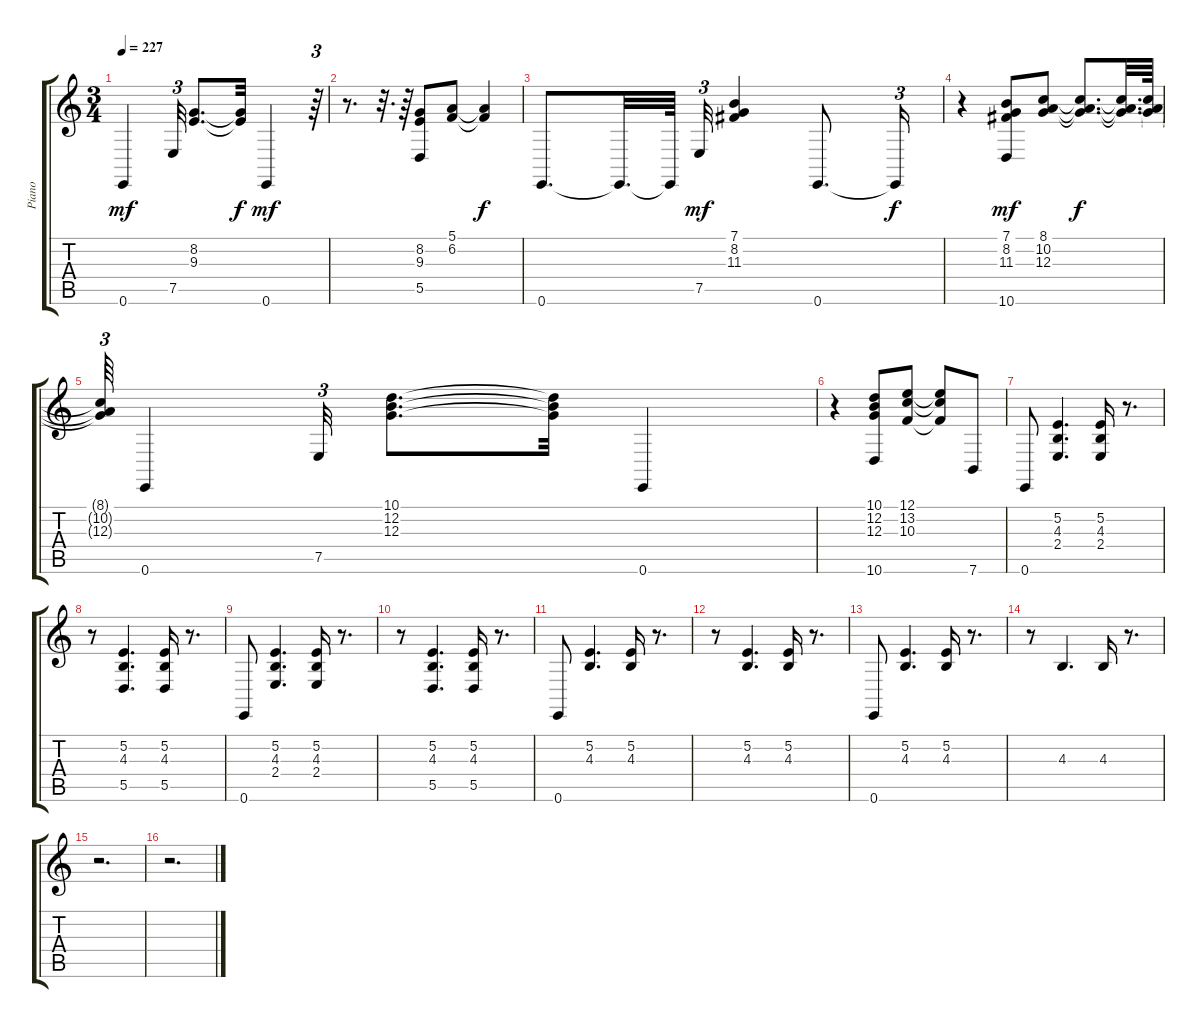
\track ("Piano" "Piano") {instrument acousticgrandpiano}
\staff {score tabs}
\tuning (E4 B3 G3 D3 A2 E2) {hide}
\ts (3 4)
\tempo 227
\clef g2
\ks c
0.6.4{dy mf} 7.5.32{tu (3 2)} (8.2 9.3).8{d} (8.2{t} 9.3{t}).32{dy f} 0.6.4{dy mf} r.64{tu (3 2)} |
r.8{d} r.32{d} r.64 (8.2 9.3 5.5).8 (5.1 6.2).8 (5.1{t} 6.2{t}).4{dy f} |
0.6.8{d} 0.6{t}.32{d} 0.6{t}.64 7.5.32{tu (3 2) dy mf} (7.1 8.2 11.3).4 0.6.8{d} 0.6{t}.16{tu (3 2) dy f} |
r.4 (7.1 8.2 11.3 10.6).8{dy mf} (8.1 10.2 12.3).8 (8.1{t} 10.2{t} 12.3{t}).8{d dy f} (8.1{t} 10.2{t} 12.3{t}).32{d} (8.1{t} 10.2{t} 12.3{t}).64 |
(8.1{t} 10.2{t} 12.3{t}).64{tu (3 2)} 0.6.4 7.5.32{tu (3 2)} (10.1 12.2 12.3).8{d} (10.1{t} 12.2{t} 12.3{t}).32 0.6.4 |
r.4 (10.1 12.2 12.3 10.6).8 (12.1 13.2 10.3).8 (12.1{t} 13.2{t} 10.3{t}).8 7.6.8 |
0.6.8 (5.2 4.3 2.4).4{d} (5.2 4.3 2.4).16 r.8{d} |
r.8 (5.2 4.3 5.5).4{d} (5.2 4.3 5.5).16 r.8{d} |
0.6.8 (5.2 4.3 2.4).4{d} (5.2 4.3 2.4).16 r.8{d} |
r.8 (5.2 4.3 5.5).4{d} (5.2 4.3 5.5).16 r.8{d} |
0.6.8 (5.2 4.3).4{d} (5.2 4.3).16 r.8{d} |
r.8 (5.2 4.3).4{d} (5.2 4.3).16 r.8{d} |
0.6.8 (5.2 4.3).4{d} (5.2 4.3).16 r.8{d} |
r.8 4.3.4{d} 4.3.16 r.8{d} |
r.2{d} |
r.2{d}
